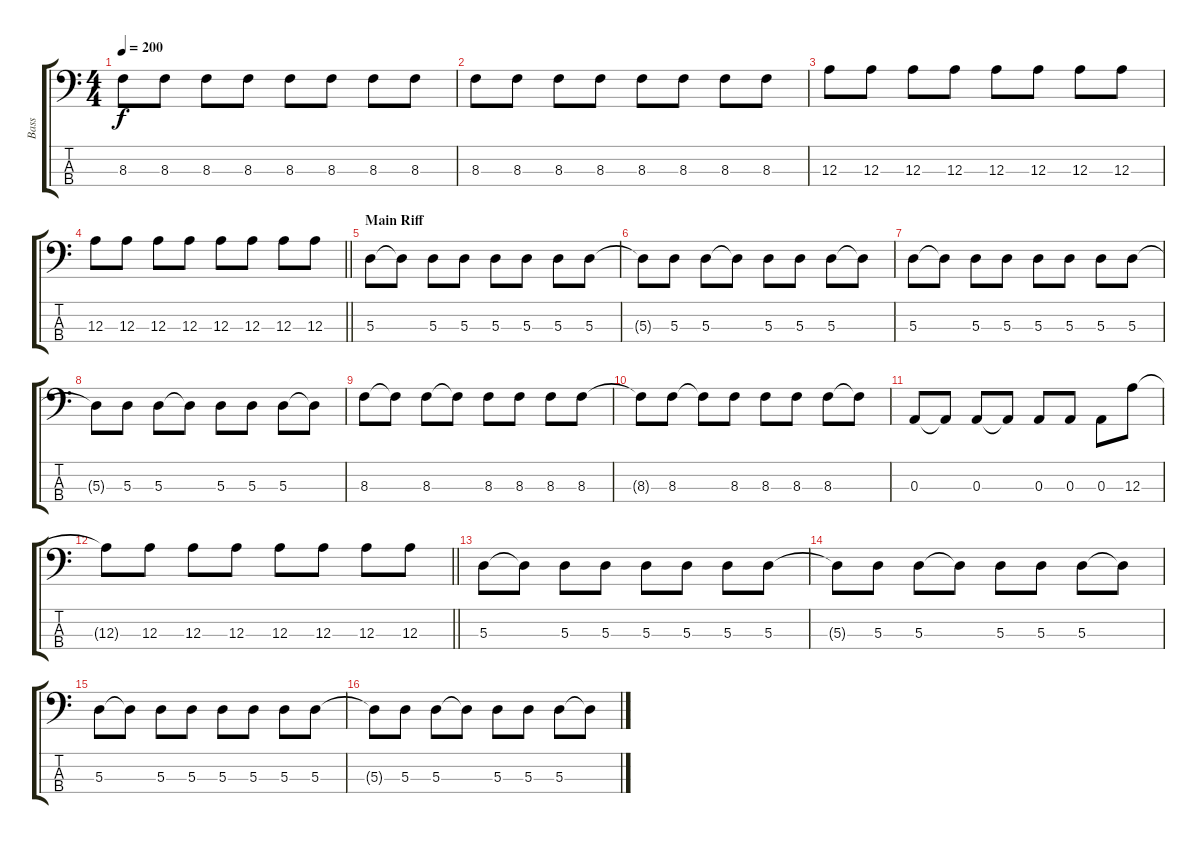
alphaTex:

\track ("Bass" "Bass") {instrument electricbasspick}
\staff {score tabs}
\tuning (G2 D2 A1 D1) {hide}
\ts (4 4)
\tempo 200
\clef f4
\ks c
8.3.8{dy f} 8.3.8 8.3.8 8.3.8 8.3.8 8.3.8 8.3.8 8.3.8 |
8.3.8 8.3.8 8.3.8 8.3.8 8.3.8 8.3.8 8.3.8 8.3.8 |
12.3.8 12.3.8 12.3.8 12.3.8 12.3.8 12.3.8 12.3.8 12.3.8 |
\barLineRight lightlight
12.3.8 12.3.8 12.3.8 12.3.8 12.3.8 12.3.8 12.3.8 12.3.8 |
\section ("" "Main Riff")
5.3.8 5.3{t}.8 5.3.8 5.3.8 5.3.8 5.3.8 5.3.8 5.3.8 |
5.3{t}.8 5.3.8 5.3.8 5.3{t}.8 5.3.8 5.3.8 5.3.8 5.3{t}.8 |
5.3.8 5.3{t}.8 5.3.8 5.3.8 5.3.8 5.3.8 5.3.8 5.3.8 |
5.3{t}.8 5.3.8 5.3.8 5.3{t}.8 5.3.8 5.3.8 5.3.8 5.3{t}.8 |
8.3.8 8.3{t}.8 8.3.8 8.3{t}.8 8.3.8 8.3.8 8.3.8 8.3.8 |
8.3{t}.8 8.3.8 8.3{t}.8 8.3.8 8.3.8 8.3.8 8.3.8 8.3{t}.8 |
0.3.8 0.3{t}.8 0.3.8 0.3{t}.8 0.3.8 0.3.8 0.3.8 12.3.8 |
\barLineRight lightlight
12.3{t}.8 12.3.8 12.3.8 12.3.8 12.3.8 12.3.8 12.3.8 12.3.8 |
5.3.8 5.3{t}.8 5.3.8 5.3.8 5.3.8 5.3.8 5.3.8 5.3.8 |
5.3{t}.8 5.3.8 5.3.8 5.3{t}.8 5.3.8 5.3.8 5.3.8 5.3{t}.8 |
5.3.8 5.3{t}.8 5.3.8 5.3.8 5.3.8 5.3.8 5.3.8 5.3.8 |
5.3{t}.8 5.3.8 5.3.8 5.3{t}.8 5.3.8 5.3.8 5.3.8 5.3{t}.8
